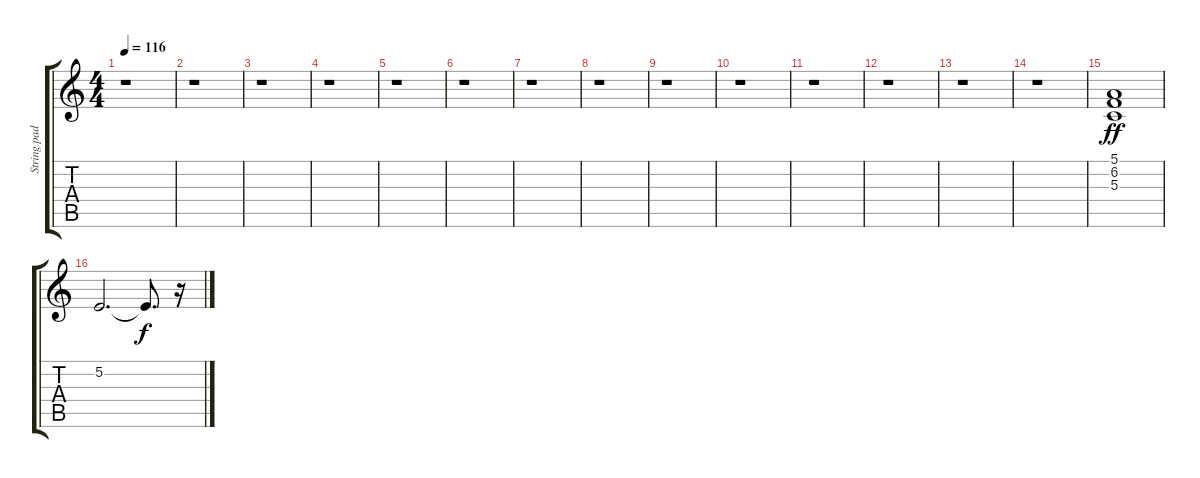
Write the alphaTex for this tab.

\track ("String pad : main" "String pad") {instrument stringensemble2}
\staff {score tabs}
\tuning (E4 B3 G3 D3 A2 E2) {hide}
\ts (4 4)
\tempo 116
\clef g2
\ks c
r.1{dy f} |
r.1 |
r.1 |
r.1 |
r.1 |
r.1 |
r.1 |
r.1 |
r.1 |
r.1 |
r.1 |
r.1 |
r.1 |
r.1 |
(5.1 6.2 5.3).1{dy ff} |
5.2.2{d} 5.2{t}.8{d dy f} r.16
